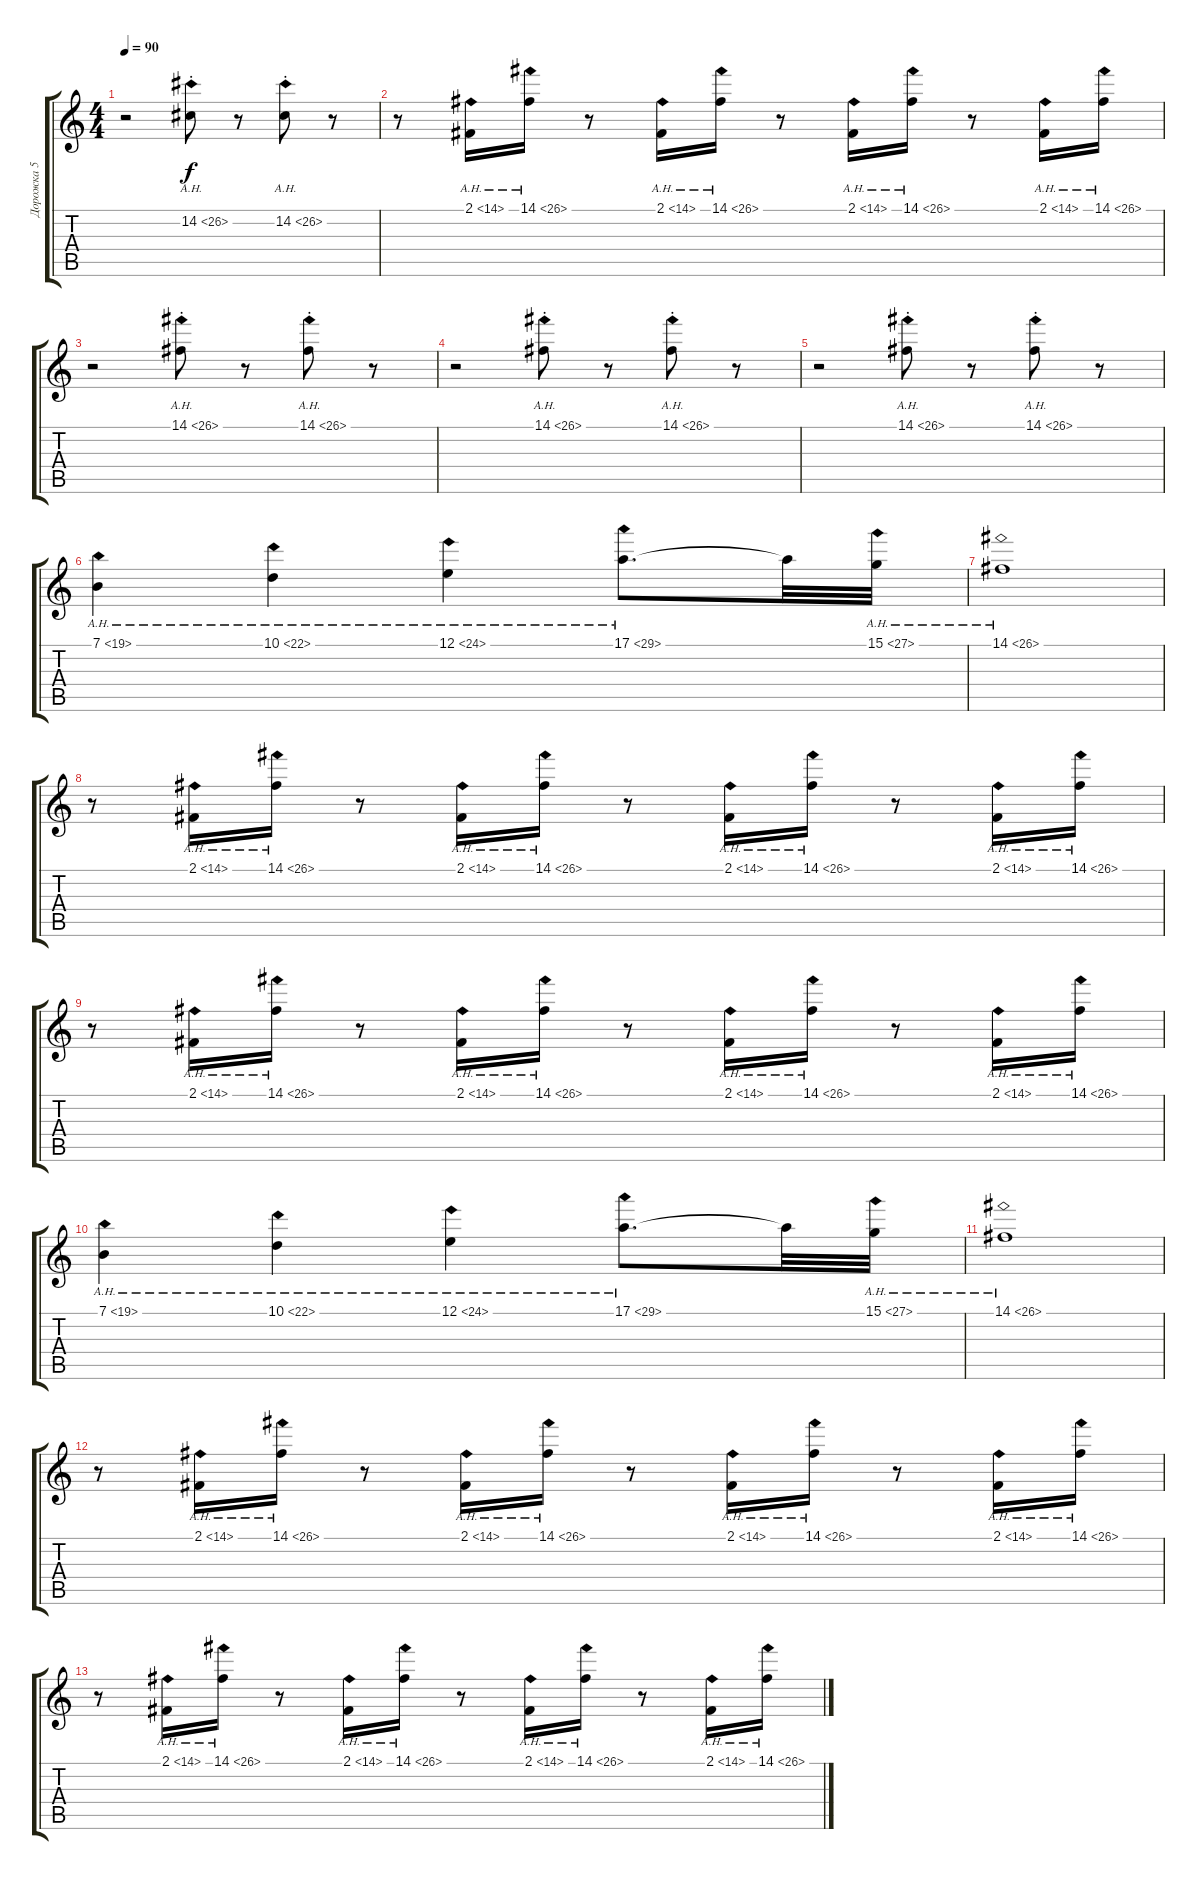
\track ("Дорожка 5" "Дорожка 5") {instrument lead1square}
\staff {score tabs}
\tuning (E4 B3 G3 D3 A2 E2) {hide}
\ts (4 4)
\tempo 90
\clef g2
\ks c
r.2{dy f} 14.2{ah 12 st}.8 r.8 14.2{ah 12 st}.8 r.8{volume 13} |
r.8{volume 3} 2.1{ah 12}.16 14.1{ah 12}.16 r.8 2.1{ah 12}.16 14.1{ah 12}.16 r.8 2.1{ah 12}.16 14.1{ah 12}.16 r.8 2.1{ah 12}.16 14.1{ah 12}.16 |
r.2{volume 13} 14.1{ah 12 st}.8 r.8 14.1{ah 12 st}.8 r.8 |
r.2{volume 4} 14.1{ah 12 st}.8 r.8 14.1{ah 12 st}.8 r.8 |
r.2 14.1{ah 12 st}.8 r.8 14.1{ah 12 st}.8 r.8{volume 13} |
7.1{ah 12}.4 10.1{ah 12}.4 12.1{ah 12}.4 17.1{ah 12}.8{d} 17.1{t}.32 15.1{ah 12}.32 |
14.1{ah 12}.1 |
r.8 2.1{ah 12}.16{volume 4} 14.1{ah 12}.16 r.8 2.1{ah 12}.16 14.1{ah 12}.16 r.8 2.1{ah 12}.16 14.1{ah 12}.16 r.8 2.1{ah 12}.16 14.1{ah 12}.16 |
r.8{volume 13} 2.1{ah 12}.16{volume 4} 14.1{ah 12}.16 r.8 2.1{ah 12}.16 14.1{ah 12}.16 r.8 2.1{ah 12}.16 14.1{ah 12}.16 r.8 2.1{ah 12}.16 14.1{ah 12}.16 |
7.1{ah 12}.4{volume 13} 10.1{ah 12}.4 12.1{ah 12}.4 17.1{ah 12}.8{d} 17.1{t}.32 15.1{ah 12}.32 |
14.1{ah 12}.1 |
r.8 2.1{ah 12}.16{volume 4} 14.1{ah 12}.16 r.8 2.1{ah 12}.16 14.1{ah 12}.16 r.8 2.1{ah 12}.16 14.1{ah 12}.16 r.8 2.1{ah 12}.16 14.1{ah 12}.16 |
r.8{volume 13} 2.1{ah 12}.16{volume 4} 14.1{ah 12}.16 r.8 2.1{ah 12}.16 14.1{ah 12}.16 r.8 2.1{ah 12}.16 14.1{ah 12}.16 r.8 2.1{ah 12}.16 14.1{ah 12}.16
